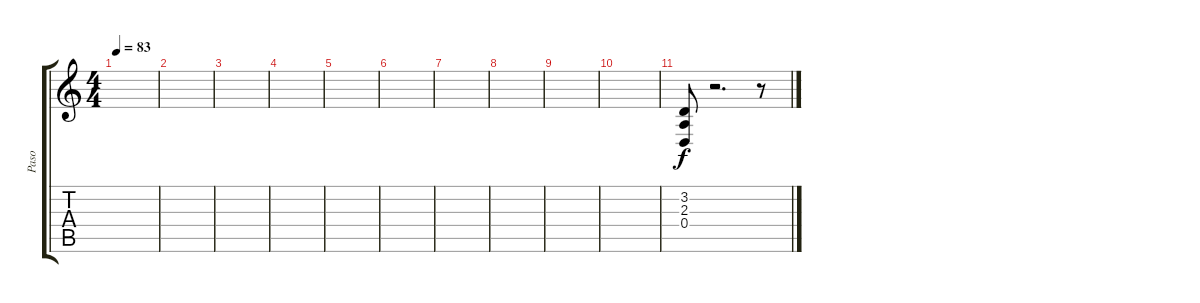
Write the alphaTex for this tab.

\track ("Paso" "Paso") {instrument taikodrum}
\staff {score tabs}
\tuning (E4 B3 G3 D3 A2 E2) {hide}
\ts (4 4)
\tempo 83
\clef g2
\ks c
|
|
|
|
|
|
|
|
|
|
(3.2 2.3 0.4).8 r.2{d} r.8
